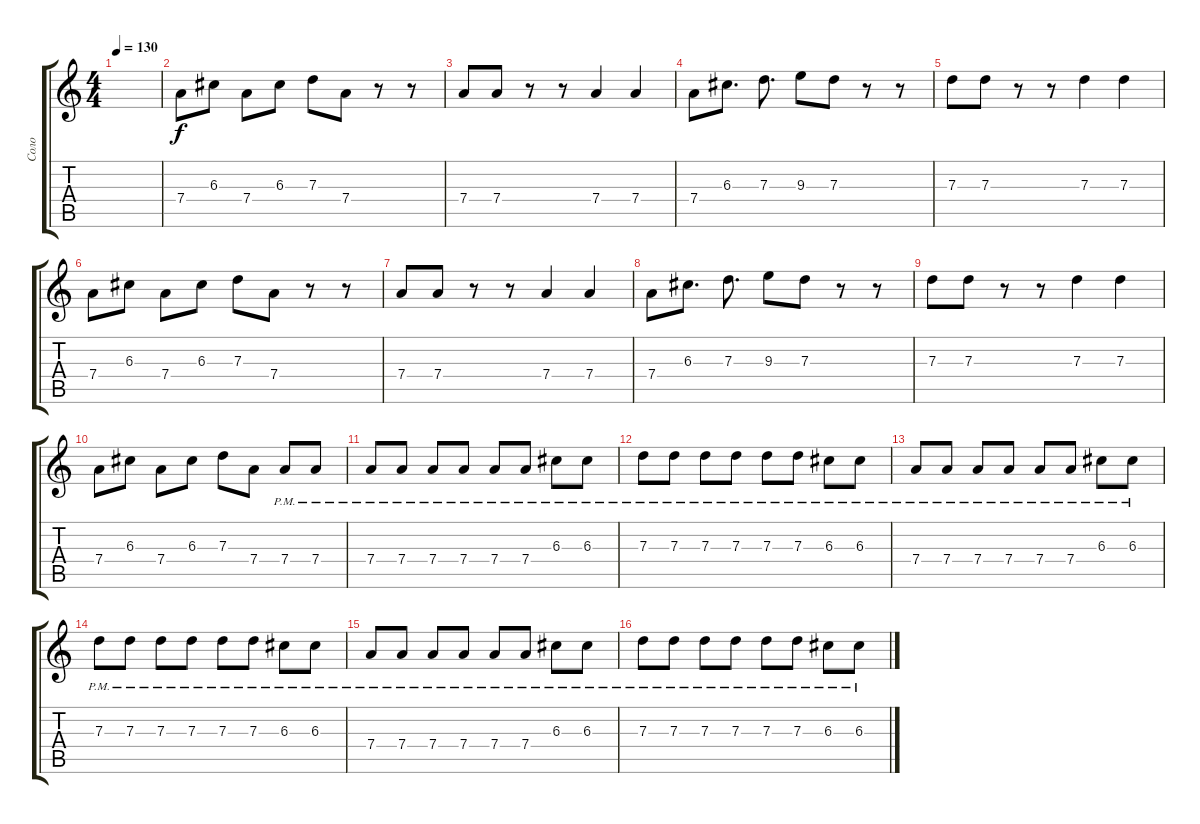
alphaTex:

\track ("Соло" "Соло") {instrument acousticguitarsteel}
\staff {score tabs}
\tuning (E4 B3 G3 D3 A2 E2) {hide}
\ts (4 4)
\tempo 130
\clef g2
\ks c
|
7.4.8 6.3.8 7.4.8 6.3.8 7.3.8 7.4.8 r.8 r.8 |
7.4.8 7.4.8 r.8 r.8 7.4.4 7.4.4 |
7.4.8 6.3.8{d} 7.3.8{d} 9.3.8 7.3.8 r.8 r.8 |
7.3.8 7.3.8 r.8 r.8 7.3.4 7.3.4 |
7.4.8 6.3.8 7.4.8 6.3.8 7.3.8 7.4.8 r.8 r.8 |
7.4.8 7.4.8 r.8 r.8 7.4.4 7.4.4 |
7.4.8 6.3.8{d} 7.3.8{d} 9.3.8 7.3.8 r.8 r.8 |
7.3.8 7.3.8 r.8 r.8 7.3.4 7.3.4 |
7.4.8 6.3.8 7.4.8 6.3.8 7.3.8 7.4.8 7.4{pm}.8 7.4{pm}.8 |
7.4{pm}.8 7.4{pm}.8 7.4{pm}.8 7.4{pm}.8 7.4{pm}.8 7.4{pm}.8 6.3{pm}.8 6.3{pm}.8 |
7.3{pm}.8 7.3{pm}.8 7.3{pm}.8 7.3{pm}.8 7.3{pm}.8 7.3{pm}.8 6.3{pm}.8 6.3{pm}.8 |
7.4{pm}.8 7.4{pm}.8 7.4{pm}.8 7.4{pm}.8 7.4{pm}.8 7.4{pm}.8 6.3{pm}.8 6.3{pm}.8 |
7.3{pm}.8 7.3{pm}.8 7.3{pm}.8 7.3{pm}.8 7.3{pm}.8 7.3{pm}.8 6.3{pm}.8 6.3{pm}.8 |
7.4{pm}.8 7.4{pm}.8 7.4{pm}.8 7.4{pm}.8 7.4{pm}.8 7.4{pm}.8 6.3{pm}.8 6.3{pm}.8 |
7.3{pm}.8 7.3{pm}.8 7.3{pm}.8 7.3{pm}.8 7.3{pm}.8 7.3{pm}.8 6.3{pm}.8 6.3{pm}.8
